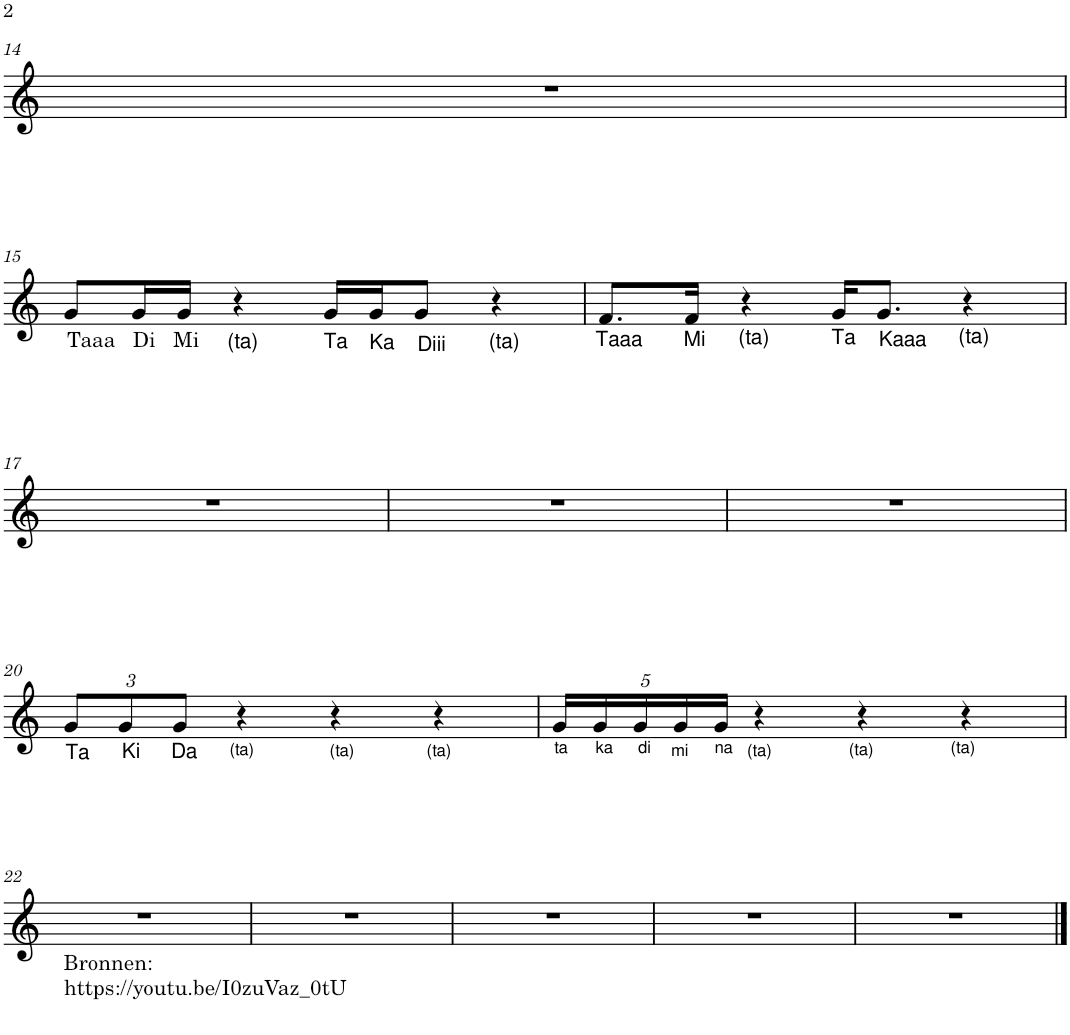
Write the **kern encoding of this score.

**kern
*part1
*staff1
*I"Piano
*I'Pno.
!!LO:PB:g=z
*clefG2
*k[]
*M4/4
=14
1r
!!LO:LB:g=z
=15
!LO:TX:b:t=Taaa   Di   Mi
8g/L
16g/L
16g/JJ
!LO:TX:b:t=(ta)
4r
!LO:TX:b:t=Ta
16g/LL
!LO:TX:b:t=Ka
16g/J
!LO:TX:b:t=Diii
8g/J
!LO:TX:b:t=(ta)
4r
=16
!LO:TX:b:t=Taaa
8.f/L
!LO:TX:b:t=Mi
16f/Jk
!LO:TX:b:t=(ta)
4r
!LO:TX:b:t=Ta
16g/KL
!LO:TX:b:t=Kaaa
8.g/J
!LO:TX:b:t=(ta)
4r
!!LO:LB:g=z
=17
1r
=18
1r
=19
1r
!!LO:LB:g=z
=20
*Xbrackettup
!LO:TX:b:t=Ta
12g/L
!LO:TX:b:t=Ki
12g/
!LO:TX:b:t=Da
12g/J
!LO:TX:b:t=(ta)
4r
!LO:TX:b:t=(ta)
4r
!LO:TX:b:t=(ta)
4r
=21
!LO:TX:b:t=ta
20g/LL
!LO:TX:b:t=ka
20g/
!LO:TX:b:t=di
20g/
!LO:TX:b:t=mi
20g/
!LO:TX:b:t=na
20g/JJ
!LO:TX:b:t=(ta)
4r
!LO:TX:b:t=(ta)
4r
!LO:TX:b:t=(ta)
4r
!!LO:LB:g=z
=22
!LO:TX:b:t=Bronnen&colon;
!LO:TX:b:t=https&colon;//youtu.be/I0zuVaz_0tU
1r
=23
1r
=24
1r
=25
1r
=26
1r
==
*-
